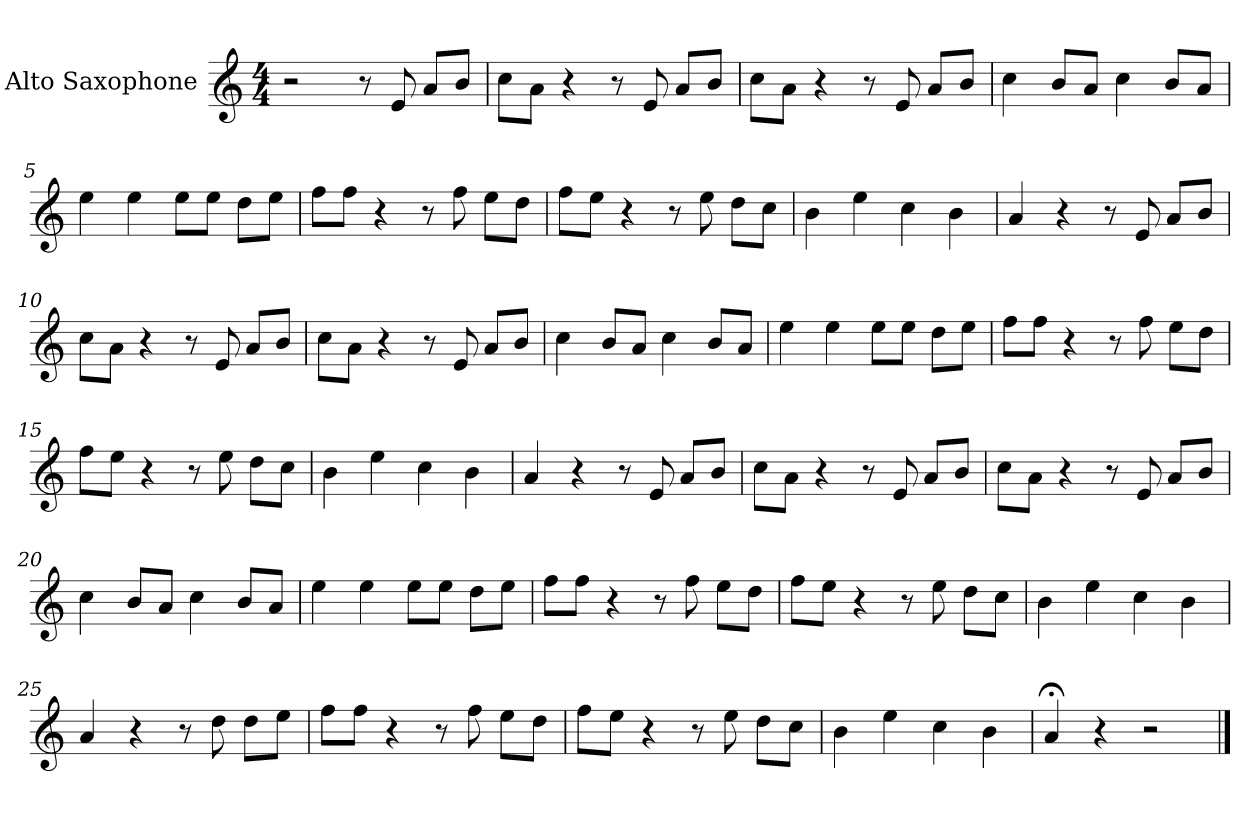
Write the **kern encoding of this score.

**kern
*part1
*staff1
*I"Alto Saxophone
*I'A. Sax.
*stria5
*clefG2
*ITrd5c9
*k[b-e-a-]
*M4/4
*MM80
=1
2r
8r
8G
8cL
8dJ
=2
8e-L
8cJ
4r
8r
8G
8cL
8dJ
=3
8e-L
8cJ
4r
8r
8G
8cL
8dJ
=4
4e-
8dL
8cJ
4e-
8dL
8cJ
=5
4g
4g
8gL
8gJ
8fL
8gJ
=6
8a-L
8a-J
4r
8r
8a-
8gL
8fJ
=7
8a-L
8gJ
4r
8r
8g
8fL
8e-J
=8
4d
4g
4e-
4d
=9
*MM110
4c
4r
8r
8G
8cL
8dJ
=10
8e-L
8cJ
4r
8r
8G
8cL
8dJ
=11
8e-L
8cJ
4r
8r
8G
8cL
8dJ
=12
4e-
8dL
8cJ
4e-
8dL
8cJ
=13
4g
4g
8gL
8gJ
8fL
8gJ
=14
8a-L
8a-J
4r
8r
8a-
8gL
8fJ
=15
8a-L
8gJ
4r
8r
8g
8fL
8e-J
=16
4d
4g
4e-
4d
=17
*MM140
4c
4r
8r
8G
8cL
8dJ
=18
8e-L
8cJ
4r
8r
8G
8cL
8dJ
=19
8e-L
8cJ
4r
8r
8G
8cL
8dJ
=20
4e-
8dL
8cJ
4e-
8dL
8cJ
=21
4g
4g
8gL
8gJ
8fL
8gJ
=22
8a-L
8a-J
4r
8r
8a-
8gL
8fJ
=23
8a-L
8gJ
4r
8r
8g
8fL
8e-J
=24
4d
4g
4e-
4d
=25
4c
4r
8r
8f
8fL
8gJ
=26
8a-L
8a-J
4r
8r
8a-
8gL
8fJ
=27
8a-L
8gJ
4r
8r
8g
8fL
8e-J
=28
*MM110
4d
4g
4e-
4d
=29
4c;
4r
2r
==
*-
